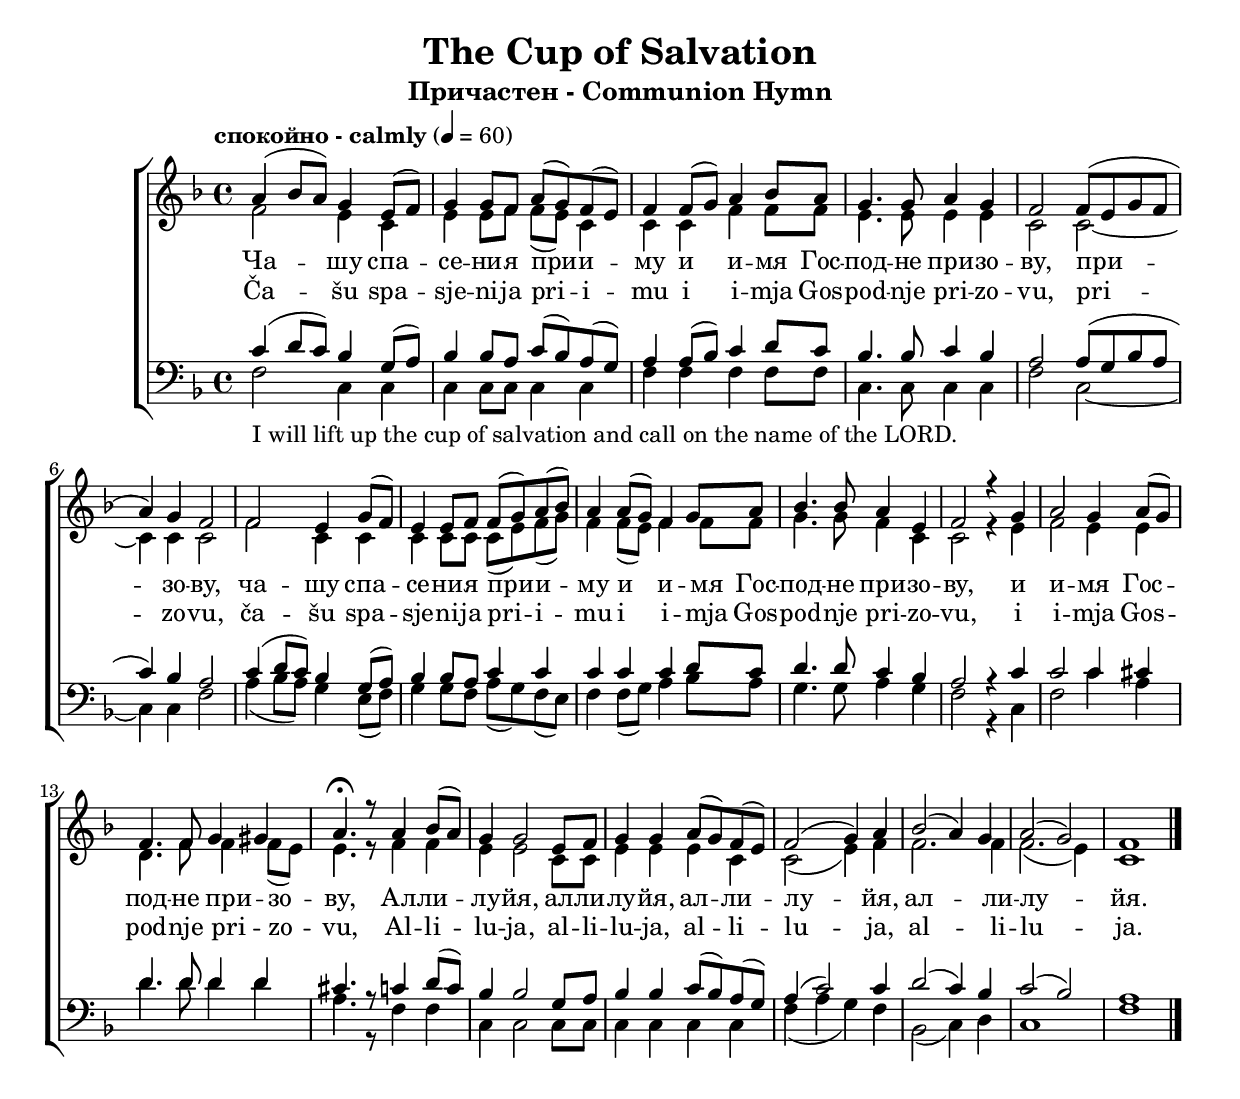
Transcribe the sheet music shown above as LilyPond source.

\version "2.18.2"

global = {
	\key f \major
	\tempo "спокойно - calmly" 4 = 60 % calmly
}

\header {
	title = "The Cup of Salvation"
	subtitle = "Причастен - Communion Hymn"
	composer = ""
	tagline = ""
}

Cyrillic = \lyricmode {
	%Чашу спасения прииму и имя Господне призову, призову, чашу спасения прииму и имя Господне призову. Аллилуия, аллилуия, аллилуия, аллилуия.
	Ча -- шу спа -- се -- ни -- я при -- и -- му и и -- мя Гос -- под -- не при -- зо -- ву,
	при -- зо -- ву,
	ча -- шу спа -- се -- ни -- я при -- и -- му и и -- мя Гос -- под -- не при -- зо -- ву,
	и и -- мя Гос -- под -- не при -- зо -- ву,
	Ал -- ли -- лу -- йя,
	ал -- ли -- лу -- йя,
	ал -- ли -- лу -- йя,
	ал -- ли -- лу -- йя.
}

Latin = \lyricmode {
	%Čašu spasjenja priimu i imja Gospodnje prizovu, prizovu, čašu spasjenja priimu i imja Gospodnje prizovu. Alliluja, alliluja, alliluja, alliluja.
	Ča -- šu spa -- sje -- ni -- ja pri -- i -- mu i i -- mja Gos -- pod -- nje pri -- zo -- vu,
	pri -- zo -- vu,
	ča -- šu spa -- sje -- ni -- ja pri -- i -- mu i i -- mja Gos -- pod -- nje pri -- zo -- vu,
	i i -- mja Gos -- pod -- nje pri -- zo -- vu,
	Al -- li -- lu -- ja,
	al -- li -- lu -- ja,
	al -- li -- lu -- ja,
	al -- li -- lu -- ja.
}

sopMusic = \relative {
	a'4( bes8 a) g4 e8( f) | g4 g8 f a( g) f( e) | f4 f8( g) a4 bes8 a |
	g4. g8 a4 g | f2 f8( e g f | a4) g f2 | f e4 g8( f) |
	e4 e8 f f( g) a( bes) | a4 a8( g) f4 g8 a | bes4. bes8 a4 e | f2 r4 g |
	a2 g4 a8( g) | f4. f8 g4 gis | a4.\fermata r8 a4 bes8( a) | g4 g2 e8 f |
	g4 g a8( g) f( e) | f2( g4) a | bes2( a4) g | a2( g) | f1 \bar "|."
}

altoMusic = \relative {
	f'2 e4 c | e e8 f f( e) c4 | c c f f8 f |
	e4. e8 e4 e | c2 c~ | c4 c c2 | f c4 c |
	c4 c8 c c( e) f( g) | f4 f8( e) f4 f8 f | g4. g8 f4 c | c2 r4 e |
	f2 e4 e | d4. f8 f4 f8( e) | e4. r8 f4 f | e e2 c8 c |
	e4 e e c | c2( e4) f | f2. f4 | f2.( e4) | c1
}

tenorMusic = \relative {
	c'4( d8 c) bes4 g8( a) | bes4 bes8 a c( bes) a( g) | a4 a8( bes) c4 d8 c |
	bes4. bes8 c4 bes | a2 a8( g bes a | c4) bes a2 | c4( d8 c) bes4 g8( a) | 
	bes4 bes8 a c4 c | c c c d8 c | d4. d8 c4 bes | a2 r4 c |
	c2 c4 cis | d4. d8 d4 d | cis4. r8 c4 d8( c) | bes4 bes2 g8 a |
	bes4 bes c8( bes) a( g) | a4( c2) c4 | d2( c4) bes | c2( bes) | a1
}

bassMusic = \relative {
f2_\markup{I will lift up the cup of salvation and call on the name of the LORD.} c4 c | c c8 c c4 c | f f f f8 f |
c4. c8 c4 c | f2 c~ | c4 c f2 | a4( bes8 a) g4 e8( f) |
g4 g8 f a( g) f( e) | f4 f8( g) a4 bes8 a | g4. g8 a4 g | f2 r4 c |
f2 c'4 a | d4. d8 d4 d | a4. r8 f4 f | c c2 c8 c |
c4 c c c | f( a g) f | bes,2( c4) d | c1 | f
}

\include "TEMPLATES_DIRECTORY/satb.ily"

